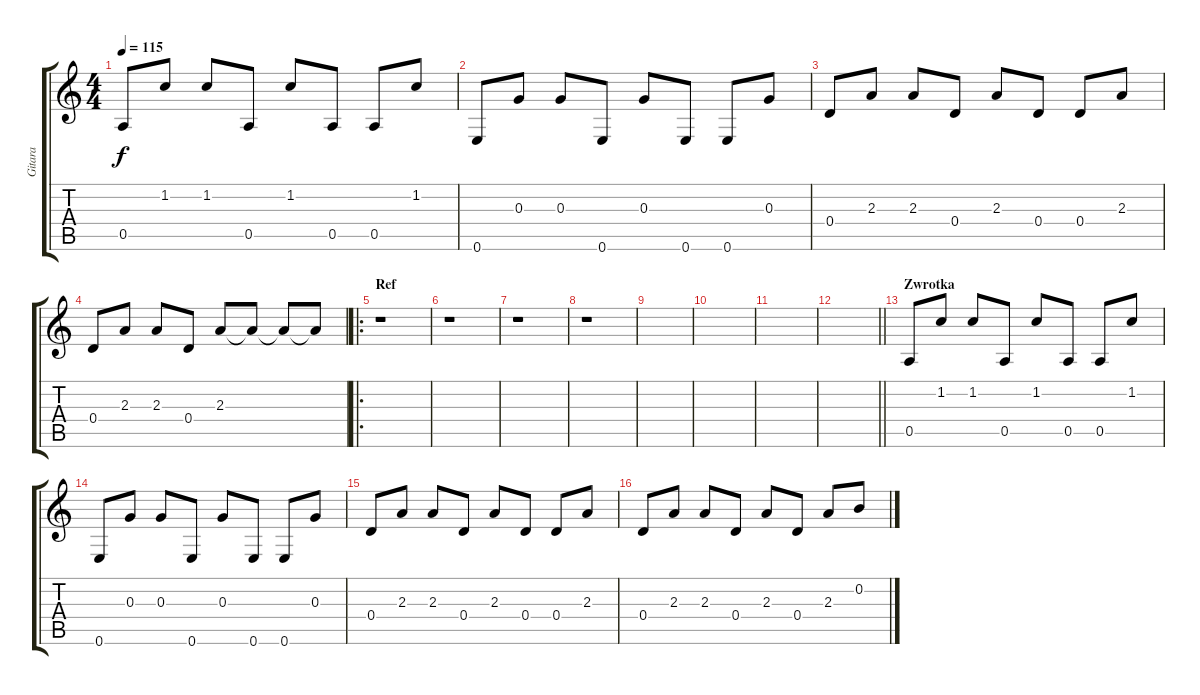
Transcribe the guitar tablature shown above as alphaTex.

\track ("Gitara" "Gitara") {instrument overdrivenguitar}
\staff {score tabs}
\tuning (E4 B3 G3 D3 A2 E2) {hide}
\ts (4 4)
\tempo 115
\clef g2
\ks c
0.5.8{dy f} 1.2.8 1.2.8 0.5.8 1.2.8 0.5.8 0.5.8 1.2.8 |
0.6.8 0.3.8 0.3.8 0.6.8 0.3.8 0.6.8 0.6.8 0.3.8 |
0.4.8 2.3.8 2.3.8 0.4.8 2.3.8 0.4.8 0.4.8 2.3.8 |
0.4.8 2.3.8 2.3.8 0.4.8 2.3.8 2.3{t}.8 2.3{t}.8 2.3{t}.8 |
\ro
\section ("" "Ref")
r.1 |
r.1 |
r.1 |
r.1 |
|
|
|
\barLineRight lightlight
|
\section ("" "Zwrotka")
0.5.8 1.2.8 1.2.8 0.5.8 1.2.8 0.5.8 0.5.8 1.2.8 |
0.6.8 0.3.8 0.3.8 0.6.8 0.3.8 0.6.8 0.6.8 0.3.8 |
0.4.8 2.3.8 2.3.8 0.4.8 2.3.8 0.4.8 0.4.8 2.3.8 |
0.4.8 2.3.8 2.3.8 0.4.8 2.3.8 0.4.8 2.3.8 0.2.8
